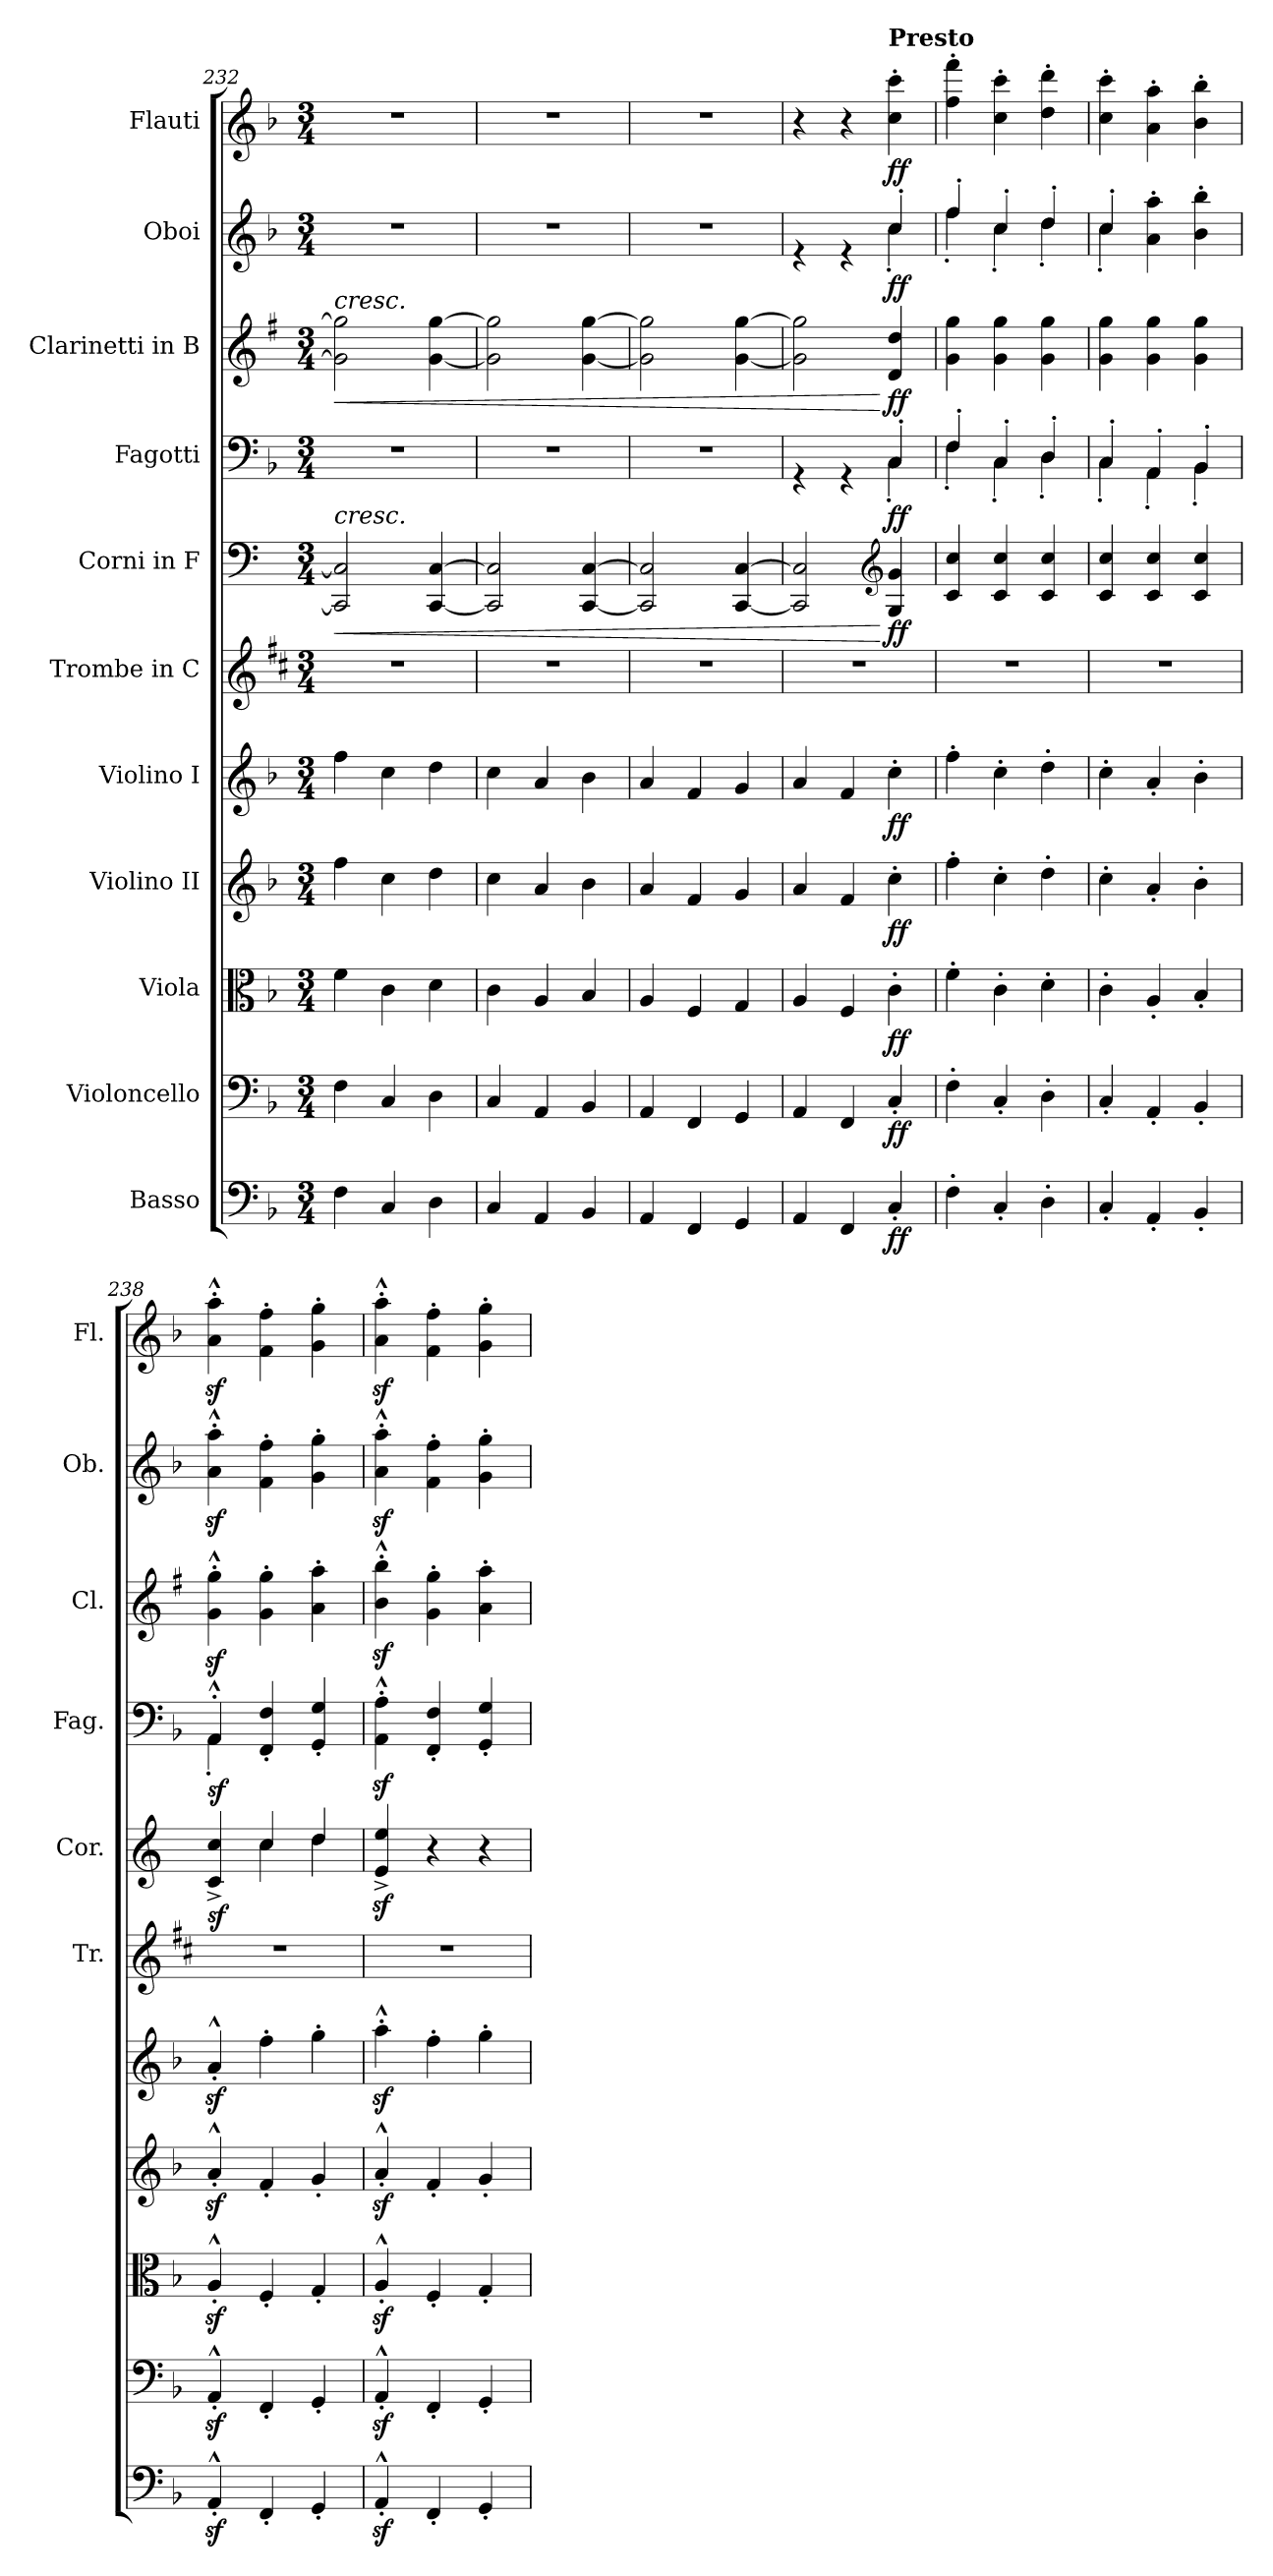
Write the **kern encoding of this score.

**kern	**dynam	**kern	**dynam	**kern	**dynam	**kern	**dynam	**kern	**dynam	**kern	**kern	**dynam	**kern	**dynam	**kern	**dynam	**kern	**dynam	**kern	**dynam
*part11	*part11	*part10	*part10	*part9	*part9	*part8	*part8	*part7	*part7	*part6	*part5	*part5	*part4	*part4	*part3	*part3	*part2	*part2	*part1	*part1
*staff11	*staff11	*staff10	*staff10	*staff9	*staff9	*staff8	*staff8	*staff7	*staff7	*staff6	*staff5	*staff5	*staff4	*staff4	*staff3	*staff3	*staff2	*staff2	*staff1	*staff1
*I"Basso	*	*I"Violoncello	*	*I"Viola	*	*I"Violino II	*	*I"Violino I	*	*I"Trombe in C	*I"Corni in F	*	*I"Fagotti	*	*I"Clarinetti in B	*	*I"Oboi	*	*I"Flauti	*
*	*	*	*	*	*	*	*	*	*	*I'Tr.	*I'Cor.	*	*I'Fag.	*	*I'Cl.	*	*I'Ob.	*	*I'Fl.	*
*clefF4	*	*clefF4	*	*clefC3	*	*clefG2	*	*clefG2	*	*clefG2	*clefF4	*	*clefF4	*	*clefG2	*	*clefG2	*	*clefG2	*
*ITrd7c12	*	*	*	*	*	*	*	*	*	*ITrd1c2	*ITrd4c7	*	*	*	*ITrd1c2	*	*	*	*	*
*k[b-]	*	*k[b-]	*	*k[b-]	*	*k[b-]	*	*k[b-]	*	*k[]	*k[b-]	*	*k[b-]	*	*k[b-]	*	*k[b-]	*	*k[b-]	*
*M3/4	*	*M3/4	*	*M3/4	*	*M3/4	*	*M3/4	*	*M3/4	*M3/4	*	*M3/4	*	*M3/4	*	*M3/4	*	*M3/4	*
=232	=232	=232	=232	=232	=232	=232	=232	=232	=232	=232	=232	=232	=232	=232	=232	=232	=232	=232	=232	=232
!	!	!	!	!	!	!	!	!	!	!	!	!	!	!	!LO:TX:a:i:t=cresc.	!	!	!	!	!
!	!	!	!	!	!	!	!	!	!	!	!LO:TX:a:i:t=cresc.	!	!	!	!	!	!	!	!	!
!	!	!	!	!	!	!	!	!	!	!	!	!LO:HP:b	!	!	!	!LO:HP:b	!	!	!	!
4FF\	.	4F\	.	4f\	.	4ff\	.	4ff\	.	2.r	2FFF/] 2FF/]	<	2.r	.	2f\] 2ff\]	<	2.r	.	2.r	.
4CC/	.	4C/	.	4c\	.	4cc\	.	4cc\	.	.	.	.	.	.	.	.	.	.	.	.
4DD\	.	4D\	.	4d\	.	4dd\	.	4dd\	.	.	[4FFF/ [4FF/	.	.	.	[4f\ [4ff\	.	.	.	.	.
=233	=233	=233	=233	=233	=233	=233	=233	=233	=233	=233	=233	=233	=233	=233	=233	=233	=233	=233	=233	=233
4CC/	.	4C/	.	4c\	.	4cc\	.	4cc\	.	2.r	2FFF/] 2FF/]	.	2.r	.	2f\] 2ff\]	.	2.r	.	2.r	.
4AAA/	.	4AA/	.	4A/	.	4a/	.	4a/	.	.	.	.	.	.	.	.	.	.	.	.
4BBB-/	.	4BB-/	.	4B-/	.	4b-\	.	4b-\	.	.	[4FFF/ [4FF/	.	.	.	[4f\ [4ff\	.	.	.	.	.
=234	=234	=234	=234	=234	=234	=234	=234	=234	=234	=234	=234	=234	=234	=234	=234	=234	=234	=234	=234	=234
4AAA/	.	4AA/	.	4A/	.	4a/	.	4a/	.	2.r	2FFF/] 2FF/]	.	2.r	.	2f\] 2ff\]	.	2.r	.	2.r	.
4FFF/	.	4FF/	.	4F/	.	4f/	.	4f/	.	.	.	.	.	.	.	.	.	.	.	.
4GGG/	.	4GG/	.	4G/	.	4g/	.	4g/	.	.	[4FFF/ [4FF/	.	.	.	[4f\ [4ff\	.	.	.	.	.
=235	=235	=235	=235	=235	=235	=235	=235	=235	=235	=235	=235	=235	=235	=235	=235	=235	=235	=235	=235	=235
*	*	*	*	*	*	*	*	*	*	*	*	*	*^	*	*	*	*^	*	*	*
4AAA/	.	4AA/	.	4A/	.	4a/	.	4a/	.	2.r	2FFF/] 2FF/]	.	4rGG	2ryy	.	2f\] 2ff\]	.	4re	2ryy	.	4r	.
4FFF/	.	4FF/	.	4F/	.	4f/	.	4f/	.	.	.	.	4rGG	.	.	.	.	4re	.	.	4r	.
*	*	*	*	*	*	*	*	*	*	*	*clefG2	*	*	*	*	*	*	*	*	*	*	*
!	!	!	!	!	!	!	!	!	!	!	!	!	!	!	!	!	!	!	!	!	!LO:TX:a:B:t=Presto	!
!	!LO:DY:b	!	!LO:DY:b	!	!LO:DY:b	!	!LO:DY:b	!	!LO:DY:b	!	!	!LO:DY:n=1:b	!	!	!LO:DY:b	!	!LO:DY:n=1:b	!	!	!LO:DY:b	!	!LO:DY:b
4CC'/	ff	4C'/	ff	4c'\	ff	4cc'\	ff	4cc'\	ff	.	4C/ 4c/	[ ff	4C'/	4C'\	ff	4c/ 4cc/	[ ff	4cc'/	4cc'\	ff	4cc\' 4ccc\'	ff
=236	=236	=236	=236	=236	=236	=236	=236	=236	=236	=236	=236	=236	=236	=236	=236	=236	=236	=236	=236	=236	=236	=236
4FF'\	.	4F'\	.	4f'\	.	4ff'\	.	4ff'\	.	2.r	4F/ 4f/	.	4F'/	4F'\	.	4f\ 4ff\	.	4ff'/	4ff'\	.	4ff\' 4fff\'	.
4CC'/	.	4C'/	.	4c'\	.	4cc'\	.	4cc'\	.	.	4F/ 4f/	.	4C'/	4C'\	.	4f\ 4ff\	.	4cc'/	4cc'\	.	4cc\' 4ccc\'	.
4DD'\	.	4D'\	.	4d'\	.	4dd'\	.	4dd'\	.	.	4F/ 4f/	.	4D'/	4D'\	.	4f\ 4ff\	.	4dd'/	4dd'\	.	4dd\' 4ddd\'	.
=237	=237	=237	=237	=237	=237	=237	=237	=237	=237	=237	=237	=237	=237	=237	=237	=237	=237	=237	=237	=237	=237	=237
4CC'/	.	4C'/	.	4c'\	.	4cc'\	.	4cc'\	.	2.r	4F/ 4f/	.	4C'/	4C'\	.	4f\ 4ff\	.	4cc'/	4cc'\	.	4cc\' 4ccc\'	.
4AAA'/	.	4AA'/	.	4A'/	.	4a'/	.	4a'/	.	.	4F/ 4f/	.	4AA'/	4AA'\	.	4f\ 4ff\	.	4a\' 4aa\'	2ryy	.	4a\' 4aa\'	.
4BBB-'/	.	4BB-'/	.	4B-'/	.	4b-'\	.	4b-'\	.	.	4F/ 4f/	.	4BB-'/	4BB-'\	.	4f\ 4ff\	.	4b-\' 4bb-\'	.	.	4b-\' 4bb-\'	.
*	*	*	*	*	*	*	*	*	*	*	*	*	*	*	*	*	*	*v	*v	*	*	*
!!LO:PB:g=z
=238	=238	=238	=238	=238	=238	=238	=238	=238	=238	=238	=238	=238	=238	=238	=238	=238	=238	=238	=238	=238	=238
*	*	*	*	*	*	*	*	*	*	*	*^	*	*	*	*	*	*	*	*	*	*
!	!	!	!	!	!	!	!	!	!	!	!	!	!LO:DY:b	!	!	!LO:DY:b	!	!	!	!	!	!
4AAAz<'^^/	.	4AAz<'^^/	.	4Az<'^^/	.	4az<'^^/	.	4az<'^^/	.	2.r	4F/^ 4f/^	4ryy	sf	4AA'^^/	4AA'\	sf	4f\z<'^^ 4ff\z<'^^	.	4a\z<'^^ 4aa\z<'^^	.	4a\z<'^^ 4aa\z<'^^	.
4FFF'/	.	4FF'/	.	4F'/	.	4f'/	.	4ff'\	.	.	4f/	4f\	.	4FF/' 4F/'	2ryy	.	4f\' 4ff\'	.	4f\' 4ff\'	.	4f\' 4ff\'	.
4GGG'/	.	4GG'/	.	4G'/	.	4g'/	.	4gg'\	.	.	4g/	4g\	.	4GG/' 4G/'	.	.	4g\' 4gg\'	.	4g\' 4gg\'	.	4g\' 4gg\'	.
*	*	*	*	*	*	*	*	*	*	*	*v	*v	*	*	*	*	*	*	*	*	*	*
*	*	*	*	*	*	*	*	*	*	*	*	*	*v	*v	*	*	*	*	*	*	*
=239	=239	=239	=239	=239	=239	=239	=239	=239	=239	=239	=239	=239	=239	=239	=239	=239	=239	=239	=239	=239
4AAAz<'^^/	.	4AAz<'^^/	.	4Az<'^^/	.	4az<'^^/	.	4aaz<'^^\	.	2.r	4A/z<^ 4a/z<^	.	4AA\z<'^^ 4A\z<'^^	.	4a\z<'^^ 4aa\z<'^^	.	4a\z<'^^ 4aa\z<'^^	.	4a\z<'^^ 4aa\z<'^^	.
4FFF'/	.	4FF'/	.	4F'/	.	4f'/	.	4ff'\	.	.	4r	.	4FF/' 4F/'	.	4f\' 4ff\'	.	4f\' 4ff\'	.	4f\' 4ff\'	.
4GGG'/	.	4GG'/	.	4G'/	.	4g'/	.	4gg'\	.	.	4r	.	4GG/' 4G/'	.	4g\' 4gg\'	.	4g\' 4gg\'	.	4g\' 4gg\'	.
=	=	=	=	=	=	=	=	=	=	=	=	=	=	=	=	=	=	=	=	=
*-	*-	*-	*-	*-	*-	*-	*-	*-	*-	*-	*-	*-	*-	*-	*-	*-	*-	*-	*-	*-
